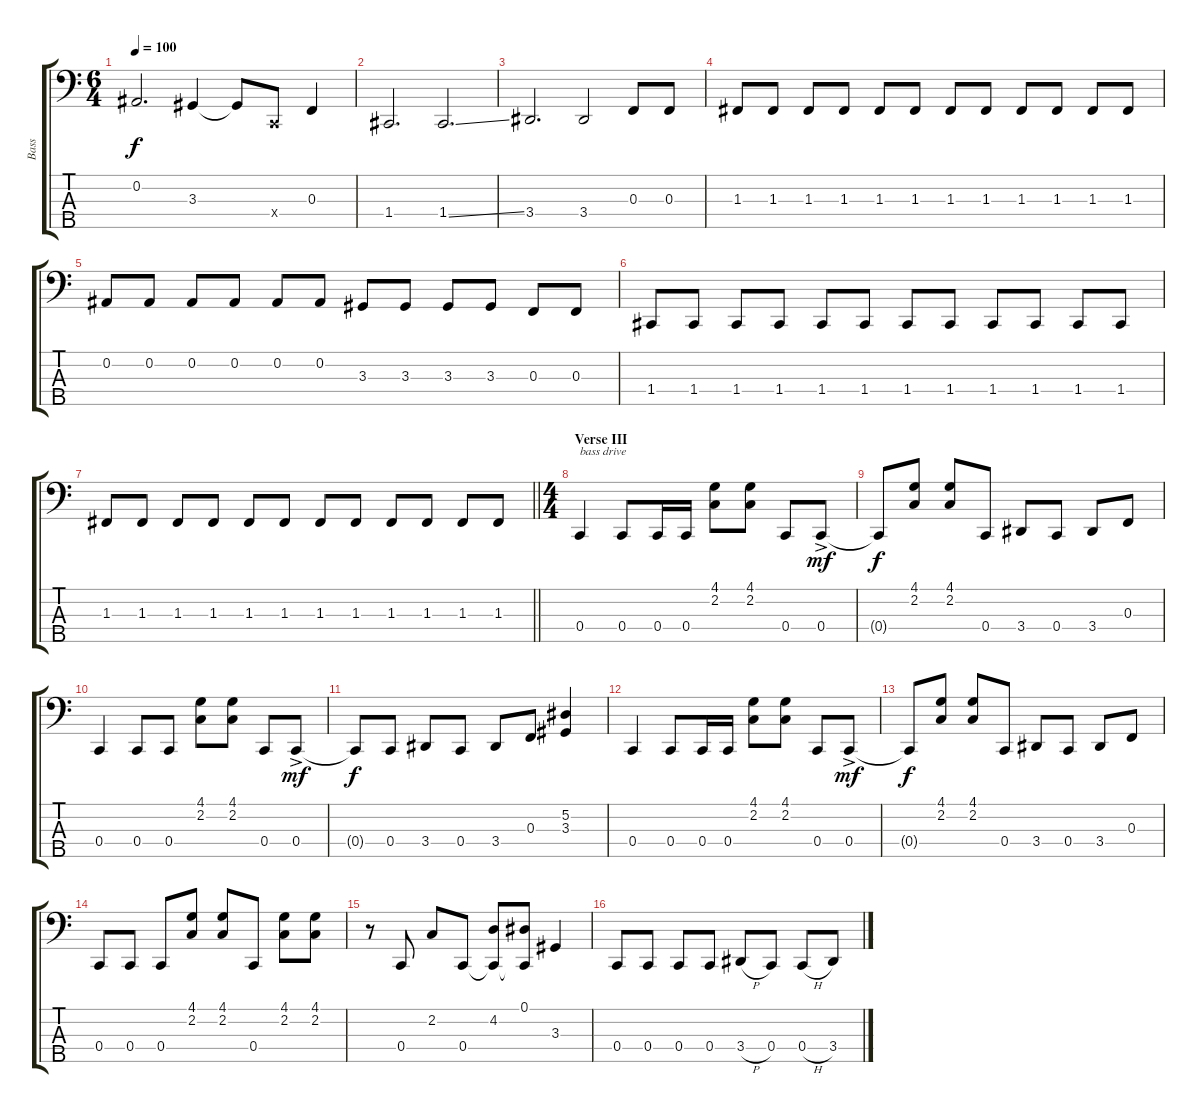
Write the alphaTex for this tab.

\track ("Bass" "Bass") {mute instrument electricbasspick}
\staff {score tabs}
\tuning (Eb2 Bb1 F1 C1 G0) {hide}
\ts (6 4)
\tempo 100
\clef f4
\ks c
0.2.2{d dy f} 3.3.4 3.3{t}.8 0.4{x}.8 0.3.4 |
1.4.2{d} 1.4{ss}.2{d} |
3.4.2{d} 3.4.2 0.3.8 0.3.8 |
1.3.8 1.3.8 1.3.8 1.3.8 1.3.8 1.3.8 1.3.8 1.3.8 1.3.8 1.3.8 1.3.8 1.3.8 |
0.2.8 0.2.8 0.2.8 0.2.8 0.2.8 0.2.8 3.3.8 3.3.8 3.3.8 3.3.8 0.3.8 0.3.8 |
1.4.8 1.4.8 1.4.8 1.4.8 1.4.8 1.4.8 1.4.8 1.4.8 1.4.8 1.4.8 1.4.8 1.4.8 |
\barLineRight lightlight
1.3.8 1.3.8 1.3.8 1.3.8 1.3.8 1.3.8 1.3.8 1.3.8 1.3.8 1.3.8 1.3.8 1.3.8 |
\ts (4 4)
\section ("" "Verse III")
0.4.4{txt "bass drive"} 0.4.8 0.4.16 0.4.16 (4.1 2.2).8 (4.1 2.2).8 0.4.8 0.4{ac}.8{dy mf} |
0.4{t}.8{dy f} (4.1 2.2).8 (4.1 2.2).8 0.4.8 3.4.8 0.4.8 3.4.8 0.3.8 |
0.4.4 0.4.8 0.4.8 (4.1 2.2).8 (4.1 2.2).8 0.4.8 0.4{ac}.8{dy mf} |
0.4{t}.8{dy f} 0.4.8 3.4.8 0.4.8 3.4.8 0.3.8 (5.2 3.3).4 |
0.4.4 0.4.8 0.4.16 0.4.16 (4.1 2.2).8 (4.1 2.2).8 0.4.8 0.4{ac}.8{dy mf} |
0.4{t}.8{dy f} (4.1 2.2).8 (4.1 2.2).8 0.4.8 3.4.8 0.4.8 3.4.8 0.3.8 |
0.4.8 0.4.8 0.4.8 (4.1 2.2).8 (4.1 2.2).8 0.4.8 (4.1 2.2).8 (4.1 2.2).8 |
r.8 0.4.8 2.2.8 0.4.8 (4.2 0.4{t}).8 (0.1 0.4{t}).8 3.3.4 |
0.4.8 0.4.8 0.4.8 0.4.8 3.4{h}.8 0.4.8 0.4{h}.8 3.4.8
